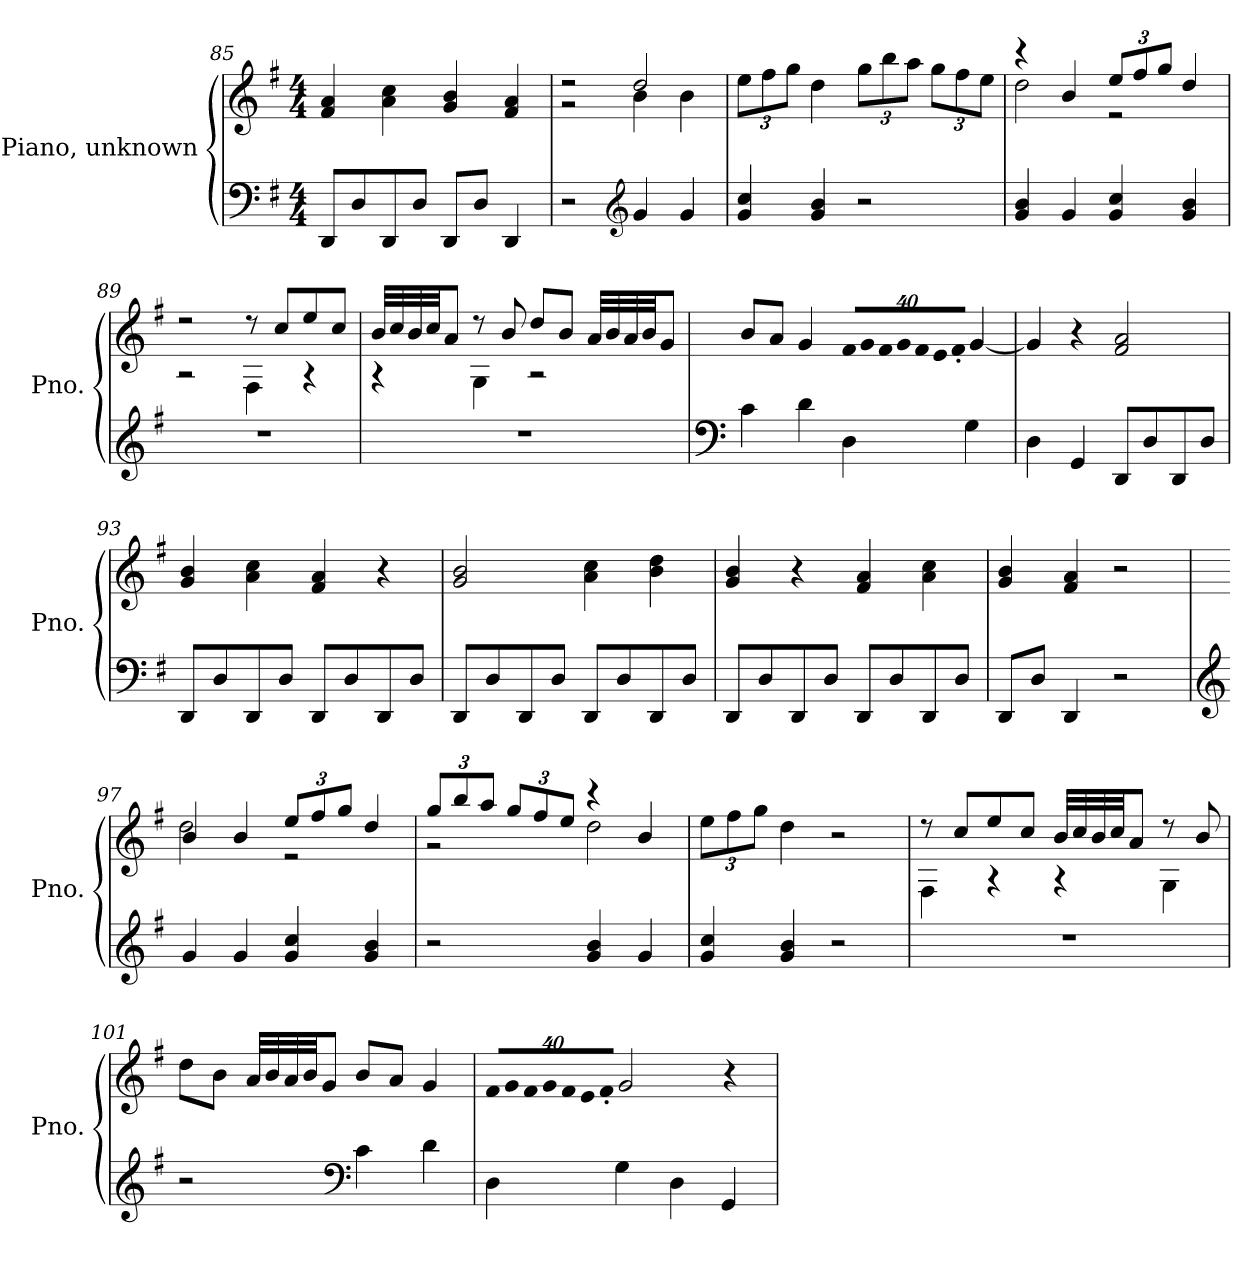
**kern	**kern
*part1	*part1
*staff2	*staff1
*I"Piano, unknown	*
*I'Pno.	*
*clefF4	*clefG2
*k[f#]	*k[f#]
*M4/4	*M4/4
=85	=85
8DD/L	4f#/ 4a/
8D/	.
8DD/	4a\ 4cc\
8D/J	.
8DD/L	4g/ 4b/
8D/J	.
4DD/	4f#/ 4a/
=86	=86
*	*^
2r	2r	2r
*clefG2	*	*
4g/	2dd/	4b\
4g/	.	4b\
*	*v	*v
=87	=87
*	*Xbrackettup
4g/ 4cc/	12ee\L
.	12ff#\
.	12gg\J
4g/ 4b/	4dd\
2r	12gg\L
.	12bb\
.	12aa\J
.	12gg\L
.	12ff#\
.	12ee\J
!!LO:LB:g=z
=88	=88
*	*^
4g/ 4b/	4r	2dd\
4g/	4b/	.
4g/ 4cc/	12ee/L	2r
.	12ff#/	.
.	12gg/J	.
4g/ 4b/	4dd/	.
=89	=89	=89
1r	2r	2r
.	8r	4F#\
.	8cc/L	.
.	8ee/	4r
.	8cc/J	.
=90	=90	=90
1r	32b/LLL	4r
.	32cc/	.
.	32b/	.
.	32cc/JJ	.
.	8a/J	.
.	8r	4G\
.	8b/	.
.	8dd/L	2r
.	8b/J	.
.	32a/LLL	.
.	32b/	.
.	32a/	.
.	32b/JJ	.
.	8g/J	.
*	*v	*v
=91	=91
*clefF4	*
4c\	8b/L
.	8a/J
4d\	4g/
!	!LO:N:vis=32
4D\	640%23f#/LLL
!	!LO:N:vis=32
.	640%23g/
!	!LO:N:vis=32
.	640%23f#/
!	!LO:N:vis=32
.	640%23g/
!	!LO:N:vis=32
.	640%23f#/
!	!LO:N:vis=32
.	640%23e/
!	!LO:N:vis=32
.	640%23f#'/JJJ
4G\	.
.	[4g/
640ryy	.
!!LO:LB:g=z
=92	=92
4D\	4g/]
4GG/	4r
8DD/L	2f#/ 2a/
8D/	.
8DD/	.
8D/J	.
=93	=93
8DD/L	4g/ 4b/
8D/	.
8DD/	4a\ 4cc\
8D/J	.
8DD/L	4f#/ 4a/
8D/	.
8DD/	4r
8D/J	.
=94	=94
8DD/L	2g/ 2b/
8D/	.
8DD/	.
8D/J	.
8DD/L	4a\ 4cc\
8D/	.
8DD/	4b\ 4dd\
8D/J	.
=95	=95
8DD/L	4g/ 4b/
8D/	.
8DD/	4r
8D/J	.
8DD/L	4f#/ 4a/
8D/	.
8DD/	4a\ 4cc\
8D/J	.
=96	=96
8DD/L	4g/ 4b/
8D/J	.
4DD/	4f#/ 4a/
2r	2r
!!LO:LB:g=z
=97	=97
*clefG2	*
*	*^
4g/	4b/	2dd\
4g/	4b/	.
4g/ 4cc/	12ee/L	2r
.	12ff#/	.
.	12gg/J	.
4g/ 4b/	4dd/	.
=98	=98	=98
2r	12gg/L	2r
.	12bb/	.
.	12aa/J	.
.	12gg/L	.
.	12ff#/	.
.	12ee/J	.
4g/ 4b/	4r	2dd\
4g/	4b/	.
*	*v	*v
=99	=99
4g/ 4cc/	12ee\L
.	12ff#\
.	12gg\J
4g/ 4b/	4dd\
2r	2r
=100	=100
*	*^
1r	8r	4F#\
.	8cc/L	.
.	8ee/	4r
.	8cc/J	.
.	32b/LLL	4r
.	32cc/	.
.	32b/	.
.	32cc/JJ	.
.	8a/J	.
.	8r	4G\
.	8b/	.
*	*v	*v
=101	=101
2r	8dd\L
.	8b\J
.	32a/LLL
.	32b/
.	32a/
.	32b/JJ
.	8g/J
*clefF4	*
4c\	8b/L
.	8a/J
4d\	4g/
!!LO:LB:g=z
=102	=102
!	!LO:N:vis=32
4D\	640%23f#/LLL
!	!LO:N:vis=32
.	640%23g/
!	!LO:N:vis=32
.	640%23f#/
!	!LO:N:vis=32
.	640%23g/
!	!LO:N:vis=32
.	640%23f#/
!	!LO:N:vis=32
.	640%23e/
!	!LO:N:vis=32
.	640%23f#'/JJJ
4G\	.
.	2g/
4D\	.
4GG/	.
.	4r
640ryy	.
=	=
*-	*-
